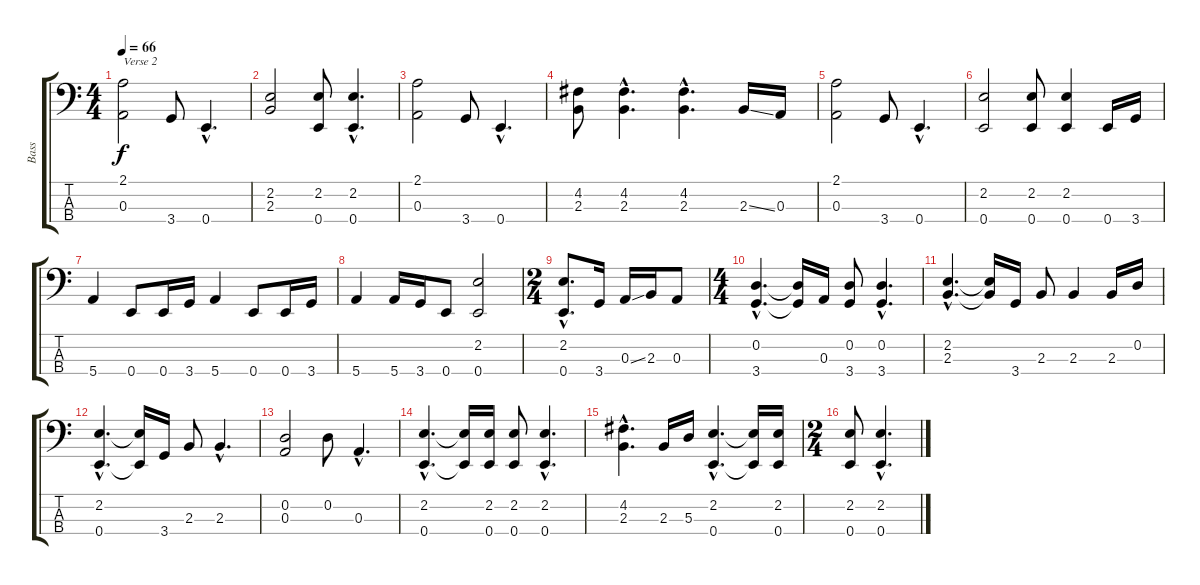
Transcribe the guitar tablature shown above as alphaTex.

\track ("Bass" "Bass") {instrument acousticbass}
\staff {score tabs}
\tuning (G2 D2 A1 E1) {hide}
\ts (4 4)
\tempo 66
\clef f4
\ks c
(2.1 0.3).2{txt "Verse 2" dy f} 3.4.8 0.4{hac}.4{d} |
(2.2 2.3).2 (2.2 0.4).8 (2.2{hac} 0.4{hac}).4{d} |
(2.1 0.3).2 3.4.8 0.4{hac}.4{d} |
(4.2 2.3).8 (4.2{hac} 2.3{hac}).4{d} (4.2{hac} 2.3{hac}).4{d} 2.3{ss}.16 0.3.16 |
(2.1 0.3).2 3.4.8 0.4{hac}.4{d} |
(2.2 0.4).2 (2.2 0.4).8 (2.2 0.4).4 0.4.16 3.4.16 |
5.4.4 0.4.8 0.4.16 3.4.16 5.4.4 0.4.8 0.4.16 3.4.16 |
5.4.4 5.4.16 3.4.16 0.4.8 (2.2 0.4).2 |
\ts (2 4)
(2.2{hac} 0.4{hac}).8{d} 3.4.16 0.3{ss}.16 2.3.16 0.3.8 |
\ts (4 4)
(0.2{hac} 3.4{hac}).4{d} (0.2{t} 3.4{t}).16 0.3.16 (0.2 3.4).8 (0.2{hac} 3.4{hac}).4{d} |
(2.2{hac} 2.3{hac}).4{d} (2.2{t} 2.3{t}).16 3.4.16 2.3.8 2.3.4 2.3.16 0.2.16 |
(2.2{hac} 0.4{hac}).4{d} (2.2{t} 0.4{t}).16 3.4.16 2.3.8 2.3{hac}.4{d} |
(0.2 0.3).2 0.2.8 0.3{hac}.4{d} |
(2.2{hac} 0.4{hac}).4{d} (2.2{t} 0.4{t}).16 (2.2 0.4).16 (2.2 0.4).8 (2.2{hac} 0.4{hac}).4{d} |
(4.2{hac} 2.3{hac}).4{d} 2.3.16 5.3.16 (2.2{hac} 0.4{hac}).4{d} (2.2{t} 0.4{t}).16 (2.2 0.4).16 |
\ts (2 4)
(2.2 0.4).8 (2.2{hac} 0.4{hac}).4{d}
